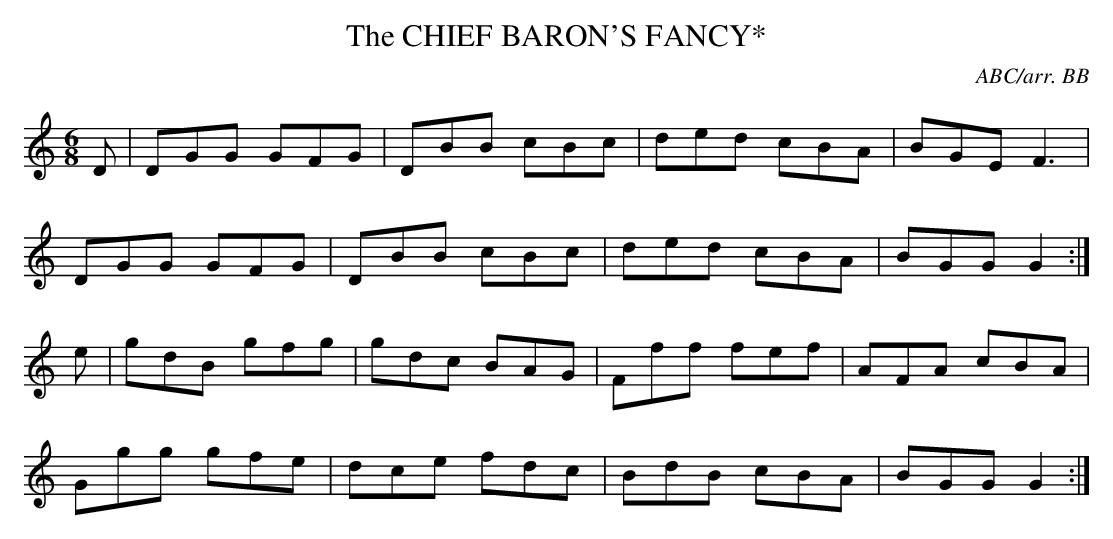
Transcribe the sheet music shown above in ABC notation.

X:1
T:CHIEF BARON'S FANCY*, The
C:ABC/arr. BB
M:6/8
L:1/8
K:Gmix
D|DGG GFG|DBB cBc|ded cBA|BGE F3|
DGG GFG|DBB cBc|ded cBA|BGG G2 :|
e|gdB gfg|gdc BAG|Fff fef|AFA cBA|
Ggg gfe|dce fdc|BdB cBA|BGG G2 :|
